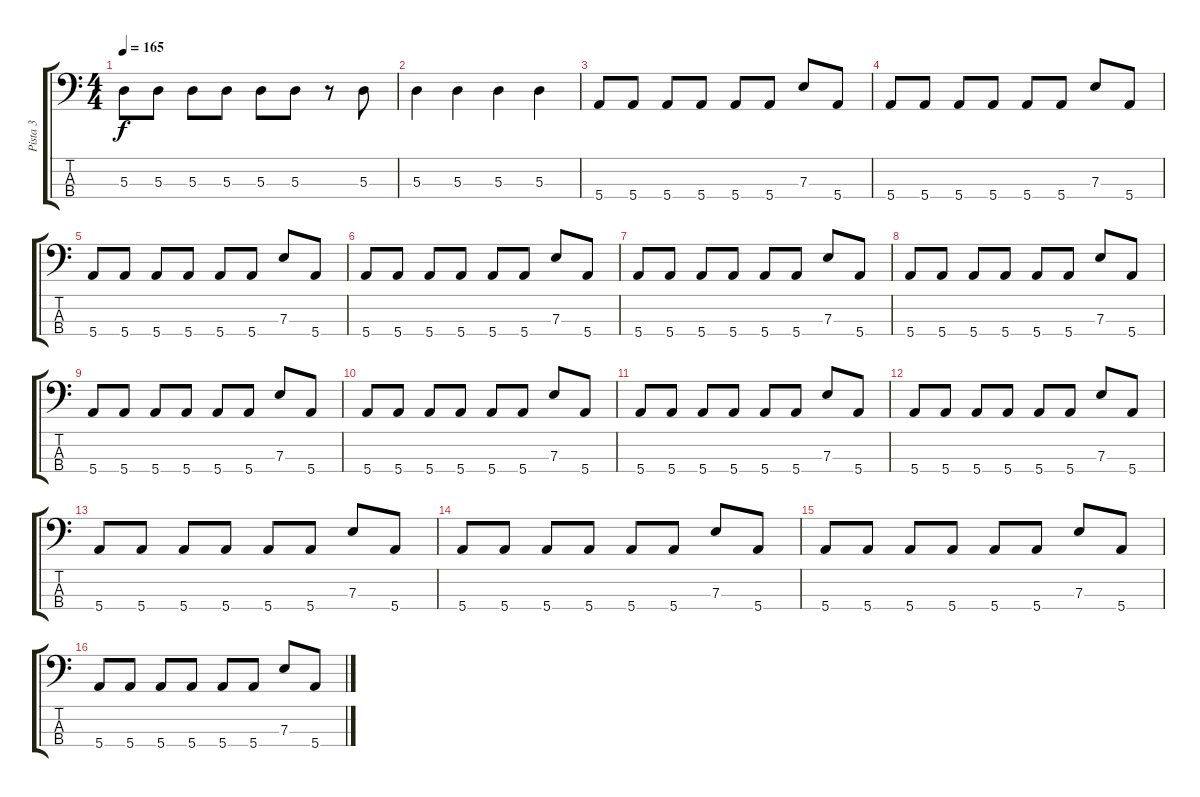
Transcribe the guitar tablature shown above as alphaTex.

\track ("Pista 3" "Pista 3") {instrument electricbassfinger}
\staff {score tabs}
\tuning (G2 D2 A1 E1) {hide}
\ts (4 4)
\tempo 165
\clef f4
\ks c
5.3.8{dy f} 5.3.8 5.3.8 5.3.8 5.3.8 5.3.8 r.8 5.3.8 |
5.3.4 5.3.4 5.3.4 5.3.4 |
5.4.8 5.4.8 5.4.8 5.4.8 5.4.8 5.4.8 7.3.8 5.4.8 |
5.4.8 5.4.8 5.4.8 5.4.8 5.4.8 5.4.8 7.3.8 5.4.8 |
5.4.8 5.4.8 5.4.8 5.4.8 5.4.8 5.4.8 7.3.8 5.4.8 |
5.4.8 5.4.8 5.4.8 5.4.8 5.4.8 5.4.8 7.3.8 5.4.8 |
5.4.8 5.4.8 5.4.8 5.4.8 5.4.8 5.4.8 7.3.8 5.4.8 |
5.4.8 5.4.8 5.4.8 5.4.8 5.4.8 5.4.8 7.3.8 5.4.8 |
5.4.8 5.4.8 5.4.8 5.4.8 5.4.8 5.4.8 7.3.8 5.4.8 |
5.4.8 5.4.8 5.4.8 5.4.8 5.4.8 5.4.8 7.3.8 5.4.8 |
5.4.8 5.4.8 5.4.8 5.4.8 5.4.8 5.4.8 7.3.8 5.4.8 |
5.4.8 5.4.8 5.4.8 5.4.8 5.4.8 5.4.8 7.3.8 5.4.8 |
5.4.8 5.4.8 5.4.8 5.4.8 5.4.8 5.4.8 7.3.8 5.4.8 |
5.4.8 5.4.8 5.4.8 5.4.8 5.4.8 5.4.8 7.3.8 5.4.8 |
5.4.8 5.4.8 5.4.8 5.4.8 5.4.8 5.4.8 7.3.8 5.4.8 |
5.4.8 5.4.8 5.4.8 5.4.8 5.4.8 5.4.8 7.3.8 5.4.8
